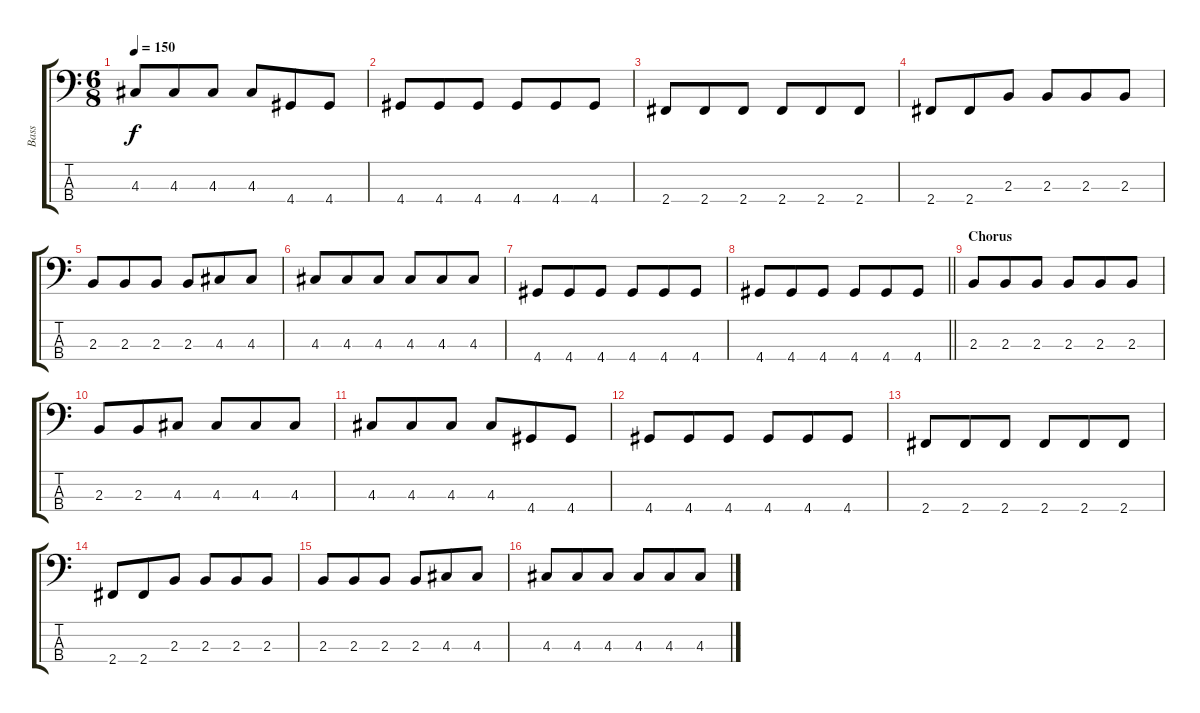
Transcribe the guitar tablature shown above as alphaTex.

\track ("Bass" "Bass") {instrument electricbassfinger}
\staff {score tabs}
\tuning (G2 D2 A1 E1) {hide}
\ts (6 8)
\tempo 150
\clef f4
\ks c
4.3.8{dy f} 4.3.8 4.3.8 4.3.8 4.4.8 4.4.8 |
4.4.8 4.4.8 4.4.8 4.4.8 4.4.8 4.4.8 |
2.4.8 2.4.8 2.4.8 2.4.8 2.4.8 2.4.8 |
2.4.8 2.4.8 2.3.8 2.3.8 2.3.8 2.3.8 |
2.3.8 2.3.8 2.3.8 2.3.8 4.3.8 4.3.8 |
4.3.8 4.3.8 4.3.8 4.3.8 4.3.8 4.3.8 |
4.4.8 4.4.8 4.4.8 4.4.8 4.4.8 4.4.8 |
\barLineRight lightlight
4.4.8 4.4.8 4.4.8 4.4.8 4.4.8 4.4.8 |
\section ("" "Chorus")
2.3.8 2.3.8 2.3.8 2.3.8 2.3.8 2.3.8 |
2.3.8 2.3.8 4.3.8 4.3.8 4.3.8 4.3.8 |
4.3.8 4.3.8 4.3.8 4.3.8 4.4.8 4.4.8 |
4.4.8 4.4.8 4.4.8 4.4.8 4.4.8 4.4.8 |
2.4.8 2.4.8 2.4.8 2.4.8 2.4.8 2.4.8 |
2.4.8 2.4.8 2.3.8 2.3.8 2.3.8 2.3.8 |
2.3.8 2.3.8 2.3.8 2.3.8 4.3.8 4.3.8 |
4.3.8 4.3.8 4.3.8 4.3.8 4.3.8 4.3.8
